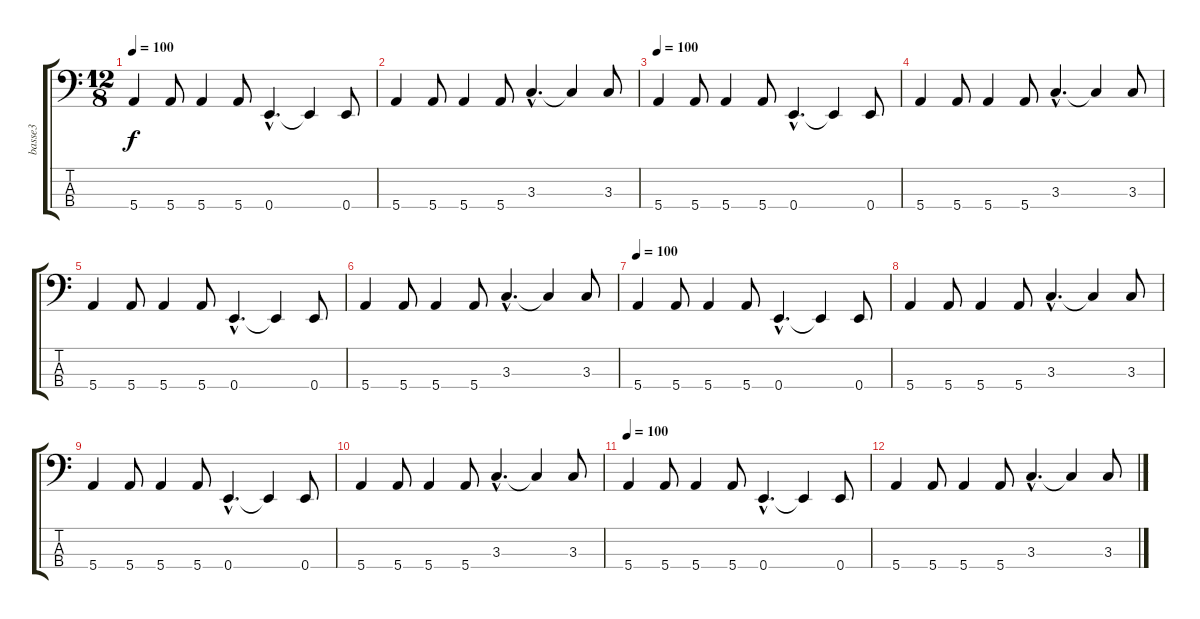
\track ("basse3" "basse3") {instrument electricbassfinger}
\staff {score tabs}
\tuning (G2 D2 A1 E1) {hide}
\ts (12 8)
\tempo 100
\clef f4
\ks c
5.4.4{dy f} 5.4.8 5.4.4 5.4.8 0.4{hac}.4{d} 0.4{t}.4 0.4.8 |
5.4.4 5.4.8 5.4.4 5.4.8 3.3{hac}.4{d} 3.3{t}.4 3.3.8 |
\tempo 100
5.4.4 5.4.8 5.4.4 5.4.8 0.4{hac}.4{d} 0.4{t}.4 0.4.8 |
5.4.4 5.4.8 5.4.4 5.4.8 3.3{hac}.4{d} 3.3{t}.4 3.3.8 |
5.4.4 5.4.8 5.4.4 5.4.8 0.4{hac}.4{d} 0.4{t}.4 0.4.8 |
5.4.4 5.4.8 5.4.4 5.4.8 3.3{hac}.4{d} 3.3{t}.4 3.3.8 |
\tempo 100
5.4.4 5.4.8 5.4.4 5.4.8 0.4{hac}.4{d} 0.4{t}.4 0.4.8 |
5.4.4 5.4.8 5.4.4 5.4.8 3.3{hac}.4{d} 3.3{t}.4 3.3.8 |
5.4.4 5.4.8 5.4.4 5.4.8 0.4{hac}.4{d} 0.4{t}.4 0.4.8 |
5.4.4 5.4.8 5.4.4 5.4.8 3.3{hac}.4{d} 3.3{t}.4 3.3.8 |
\tempo 100
5.4.4 5.4.8 5.4.4 5.4.8 0.4{hac}.4{d} 0.4{t}.4 0.4.8 |
5.4.4 5.4.8 5.4.4 5.4.8 3.3{hac}.4{d} 3.3{t}.4 3.3.8
